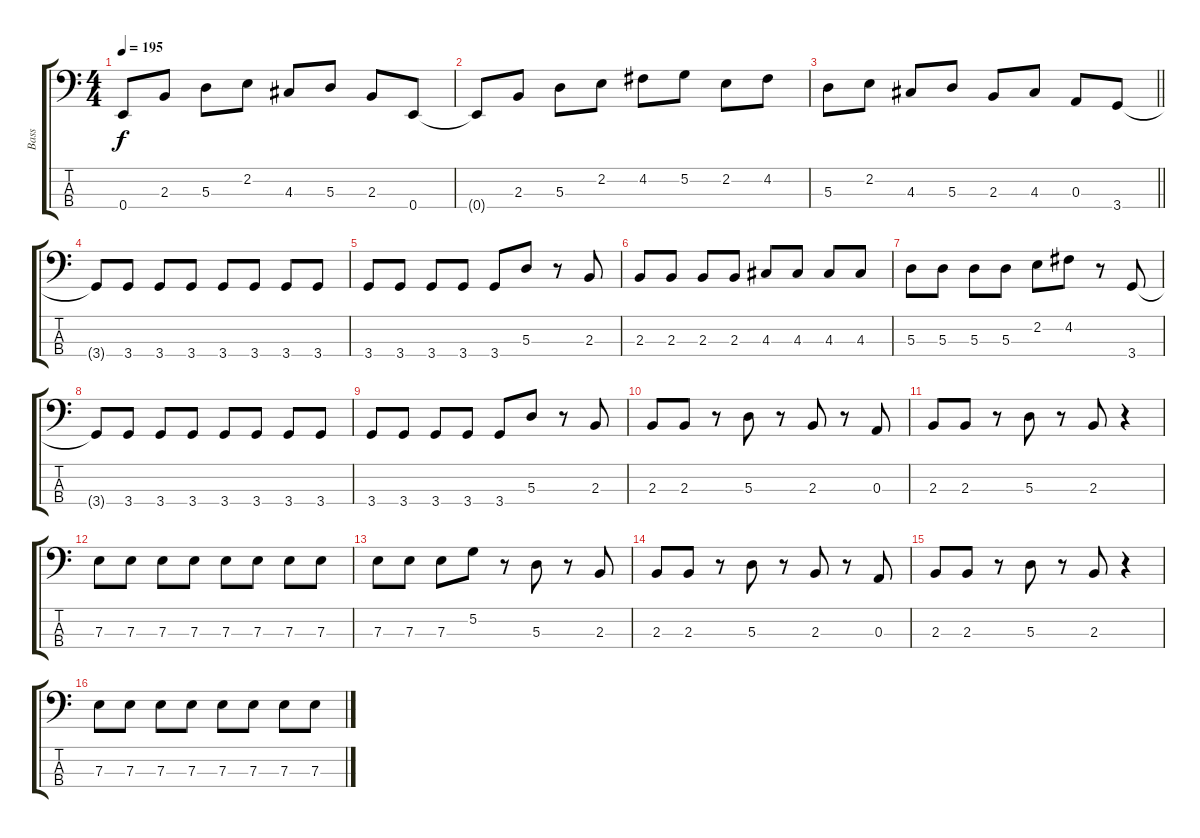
\track ("Bass" "Bass") {instrument electricbassfinger}
\staff {score tabs}
\tuning (G2 D2 A1 E1) {hide}
\ts (4 4)
\tempo 195
\clef f4
\ks c
0.4{t}.8{dy f} 2.3.8 5.3.8 2.2.8 4.3.8 5.3.8 2.3.8 0.4.8 |
0.4{t}.8 2.3.8 5.3.8 2.2.8 4.2.8 5.2.8 2.2.8 4.2.8 |
\barLineRight lightlight
5.3.8 2.2.8 4.3.8 5.3.8 2.3.8 4.3.8 0.3.8 3.4.8 |
3.4{t}.8 3.4.8 3.4.8 3.4.8 3.4.8 3.4.8 3.4.8 3.4.8 |
3.4.8 3.4.8 3.4.8 3.4.8 3.4.8 5.3.8 r.8 2.3.8 |
2.3.8 2.3.8 2.3.8 2.3.8 4.3.8 4.3.8 4.3.8 4.3.8 |
5.3.8 5.3.8 5.3.8 5.3.8 2.2.8 4.2.8 r.8 3.4.8 |
3.4{t}.8 3.4.8 3.4.8 3.4.8 3.4.8 3.4.8 3.4.8 3.4.8 |
3.4.8 3.4.8 3.4.8 3.4.8 3.4.8 5.3.8 r.8 2.3.8 |
2.3.8 2.3.8 r.8 5.3.8 r.8 2.3.8 r.8 0.3.8 |
2.3.8 2.3.8 r.8 5.3.8 r.8 2.3.8 r.4 |
7.3.8 7.3.8 7.3.8 7.3.8 7.3.8 7.3.8 7.3.8 7.3.8 |
7.3.8 7.3.8 7.3.8 5.2.8 r.8 5.3.8 r.8 2.3.8 |
2.3.8 2.3.8 r.8 5.3.8 r.8 2.3.8 r.8 0.3.8 |
2.3.8 2.3.8 r.8 5.3.8 r.8 2.3.8 r.4 |
7.3.8 7.3.8 7.3.8 7.3.8 7.3.8 7.3.8 7.3.8 7.3.8
